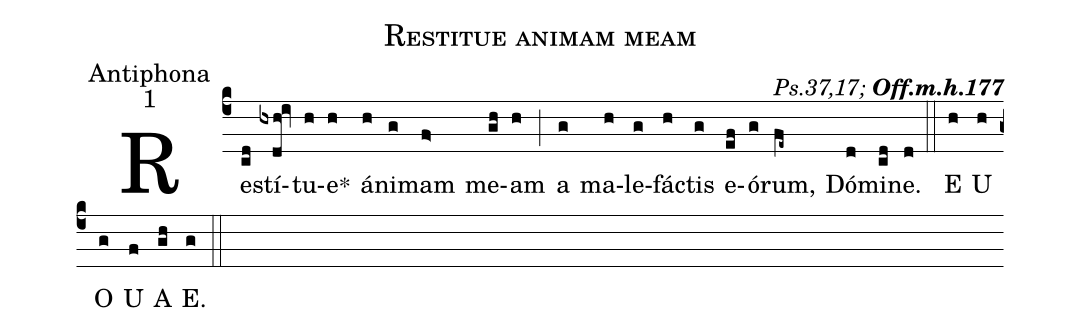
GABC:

name:Restitue animam meam;
office-part:Antiphona;
mode:1;
commentary:{\itshape\mdseries Ps.37,17;\/} {\bfseries Off.m.h.177};
%%
(c4)Re(cd)stí(hxdh!iv)tu(h)e<sp>*</sp>(h) á(h)ni(g)mam(f>) me(gh)am(h) (;) a(g) ma(h)le(g)fác(h)tis(g) e(ef)ó(g)rum,(fe~) Dó(d)mi(cd)ne.(d) (::) E(h) U(h) O(g) U(f) A(gh) E.(g) (::)
